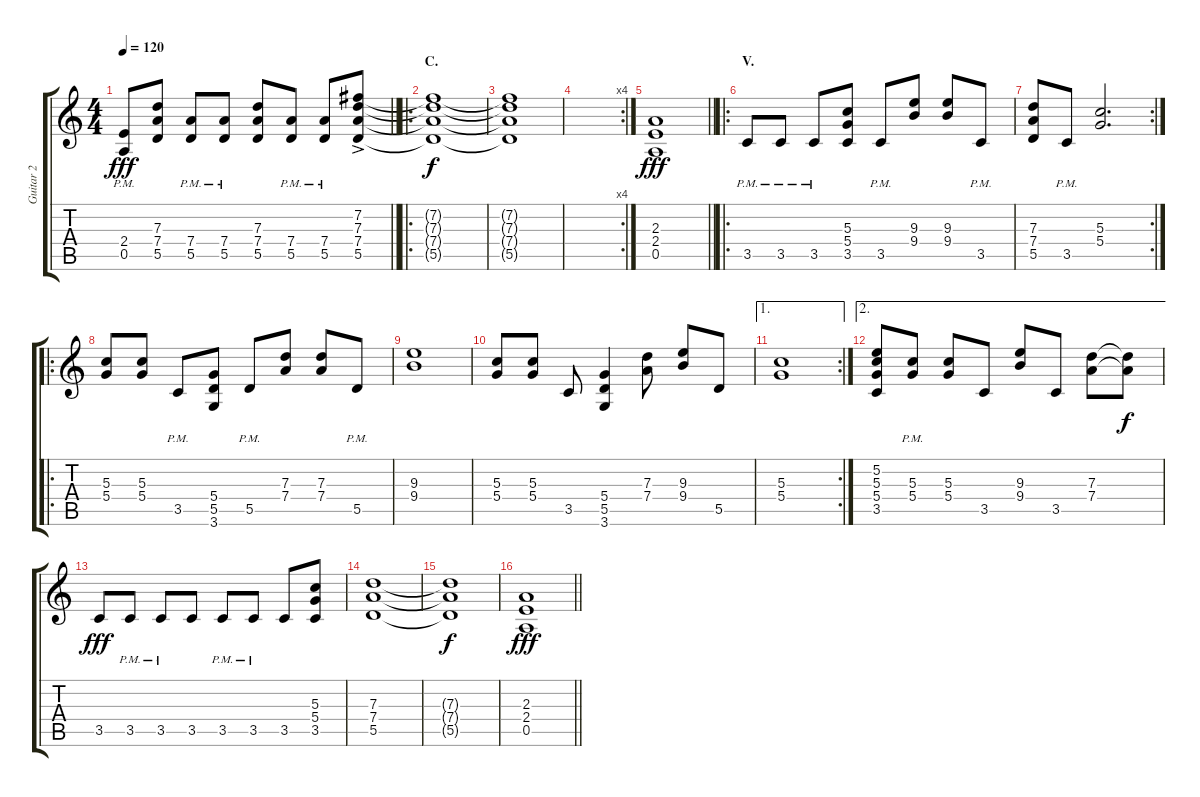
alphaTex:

\track ("Guitar 2" "Guitar 2") {instrument distortionguitar}
\staff {score tabs}
\tuning (E4 B3 G3 D3 A2 E2) {hide}
\ts (4 4)
\tempo 120
\clef g2
\barLineRight lightlight
\ks c
(2.4{pm} 0.5{pm}).8{dy fff} (7.3 7.4 5.5).8 (7.4{pm} 5.5{pm}).8 (7.4{pm} 5.5{pm}).8 (7.3 7.4 5.5).8 (7.4{pm} 5.5{pm}).8 (7.4{pm} 5.5{pm}).8 (7.2{ac} 7.3{ac} 7.4{ac} 5.5{ac}).8 |
\ro
\section ("" "C.")
(7.2{t} 7.3{t} 7.4{t} 5.5{t}).1{dy f} |
(7.2{t} 7.3{t} 7.4{t} 5.5{t}).1 |
\rc 4
|
\barLineRight lightlight
(2.3 2.4 0.5).1{dy fff} |
\ro
\section ("" "V.")
3.5{pm}.8 3.5{pm}.8 3.5{pm}.8 (5.3 5.4 3.5).8 3.5{pm}.8 (9.3 9.4).8 (9.3 9.4).8 3.5{pm}.8 |
\rc 2
(7.3 7.4 5.5).8 3.5{pm}.8 (5.3 5.4).2{d} |
\ro
(5.3 5.4).8 (5.3 5.4).8 3.5{pm}.8 (5.4 5.5 3.6).8 5.5{pm}.8 (7.3 7.4).8 (7.3 7.4).8 5.5{pm}.8 |
(9.3 9.4).1 |
(5.3 5.4).8 (5.3 5.4).8 3.5.8 (5.4 5.5 3.6).4 (7.3 7.4).8 (9.3 9.4).8 5.5.8 |
\ae 1
\rc 2
(5.3 5.4).1 |
\ae 2
(5.2 5.3 5.4 3.5).8 (5.3{pm} 5.4{pm}).8 (5.3 5.4).8 3.5.8 (9.3 9.4).8 3.5.8 (7.3 7.4).8 (7.3{t} 7.4{t}).8{dy f} |
3.5.8{dy fff} 3.5{pm}.8 3.5{pm}.8 3.5.8 3.5{pm}.8 3.5{pm}.8 3.5.8 (5.3 5.4 3.5).8 |
(7.3 7.4 5.5).1 |
(7.3{t} 7.4{t} 5.5{t}).1{dy f} |
\barLineRight lightlight
(2.3 2.4 0.5).1{dy fff}
